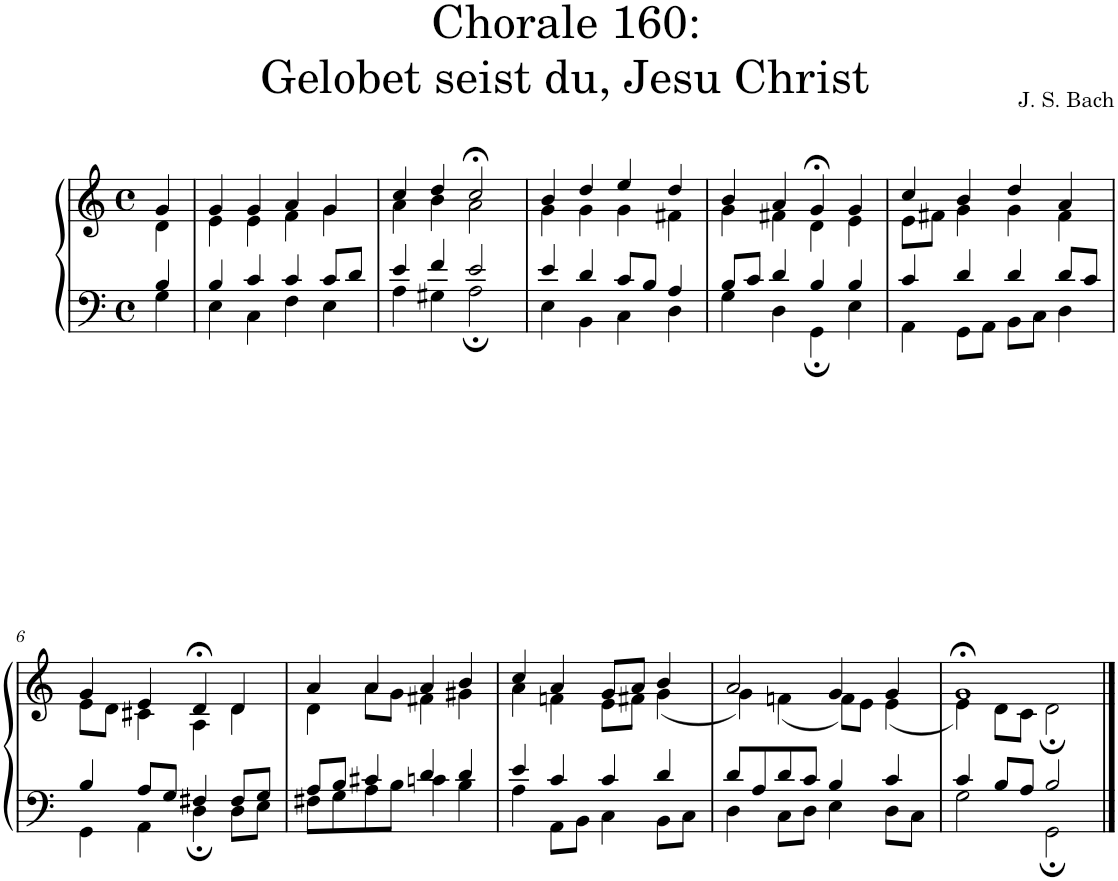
**kern	**kern
*part1	*part1
*staff2	*staff1
*I"S,A	*
*clefF4	*clefG2
*k[]	*k[]
*M4/4	*M4/4
*met(c)	*met(c)
=	=
*^	*^
4B/	4G\	4g/	4d\
=1	=1	=1	=1
4B/	4E\	4g/	4e\
4c/	4C\	4g/	4e\
4c/	4F\	4a/	4f\
8c/L	4E\	4g/	4g\
8d/J	.	.	.
=2	=2	=2	=2
4e/	4A\	4cc/	4a\
4f/	4G#X\	4dd/	4b\
2e/	2A;\	2cc;</	2a\
=3	=3	=3	=3
4e/	4E\	4b/	4g\
4d/	4BB\	4dd/	4g\
8c/L	4C\	4ee/	4g\
8B/J	.	.	.
4A/	4D\	4dd/	4f#X\
=4	=4	=4	=4
8B/L	4G\	4b/	4g\
8c/J	.	.	.
4d/	4D\	4a/	4f#X\
4B/	4GG;\	4g;</	4d\
4B/	4E\	4g/	4e\
=5	=5	=5	=5
4c/	4AA\	4cc/	8e\L
.	.	.	8f#X\J
4d/	8GG\L	4b/	4g\
.	8AA\J	.	.
4d/	8BB\L	4dd/	4g\
.	8C\J	.	.
8d/L	4D\	4a/	4f#\
8c/J	.	.	.
!!LO:LB:g=z	!!
=6	=6	=6	=6
4B/	4GG\	4g/	8e\L
.	.	.	8d\J
8A/L	4AA\	4e/	4c#X\
8G/J	.	.	.
4F#X/	4D;\	4d;</	4A\
8F#/L	8D\L	4d/	4d\
8G/J	8E\J	.	.
=7	=7	=7	=7
8A/L	8F#X\L	4a/	4d\
8B/J	8G\	.	.
4c#X/	8A\	4a/	8a\L
.	8B\J	.	8g\J
4d/	4cn\	4a/	4f#X\
4d/	4B\	4b/	4g#X\
=8	=8	=8	=8
4e/	4A\	4cc/	4a\
4c/	8AA\L	4a/	4fn\
.	8BB\J	.	.
4c/	4C\	8g/L	8e\L
.	.	8a/J	8f#X\J
4d/	8BB\L	4b/	(<4g\
.	8C\J	.	.
=9	=9	=9	=9
8d/L	4D\	2a/	4g\)
8A/	.	.	.
8d/	8C\L	.	(<4fn\
8c/J	8D\J	.	.
4B/	4E\	4g/	8f\L)
.	.	.	8e\J
4c/	8D\L	4g/	(<4e\
.	8C\J	.	.
=10	=10	=10	=10
4c/	2G\	1g;<	4e\)
8B/L	.	.	8d\L
8A/J	.	.	8c\J
2B/	2GG;\	.	2d;\
*v	*v	*	*
*	*v	*v
==	==
*-	*-
